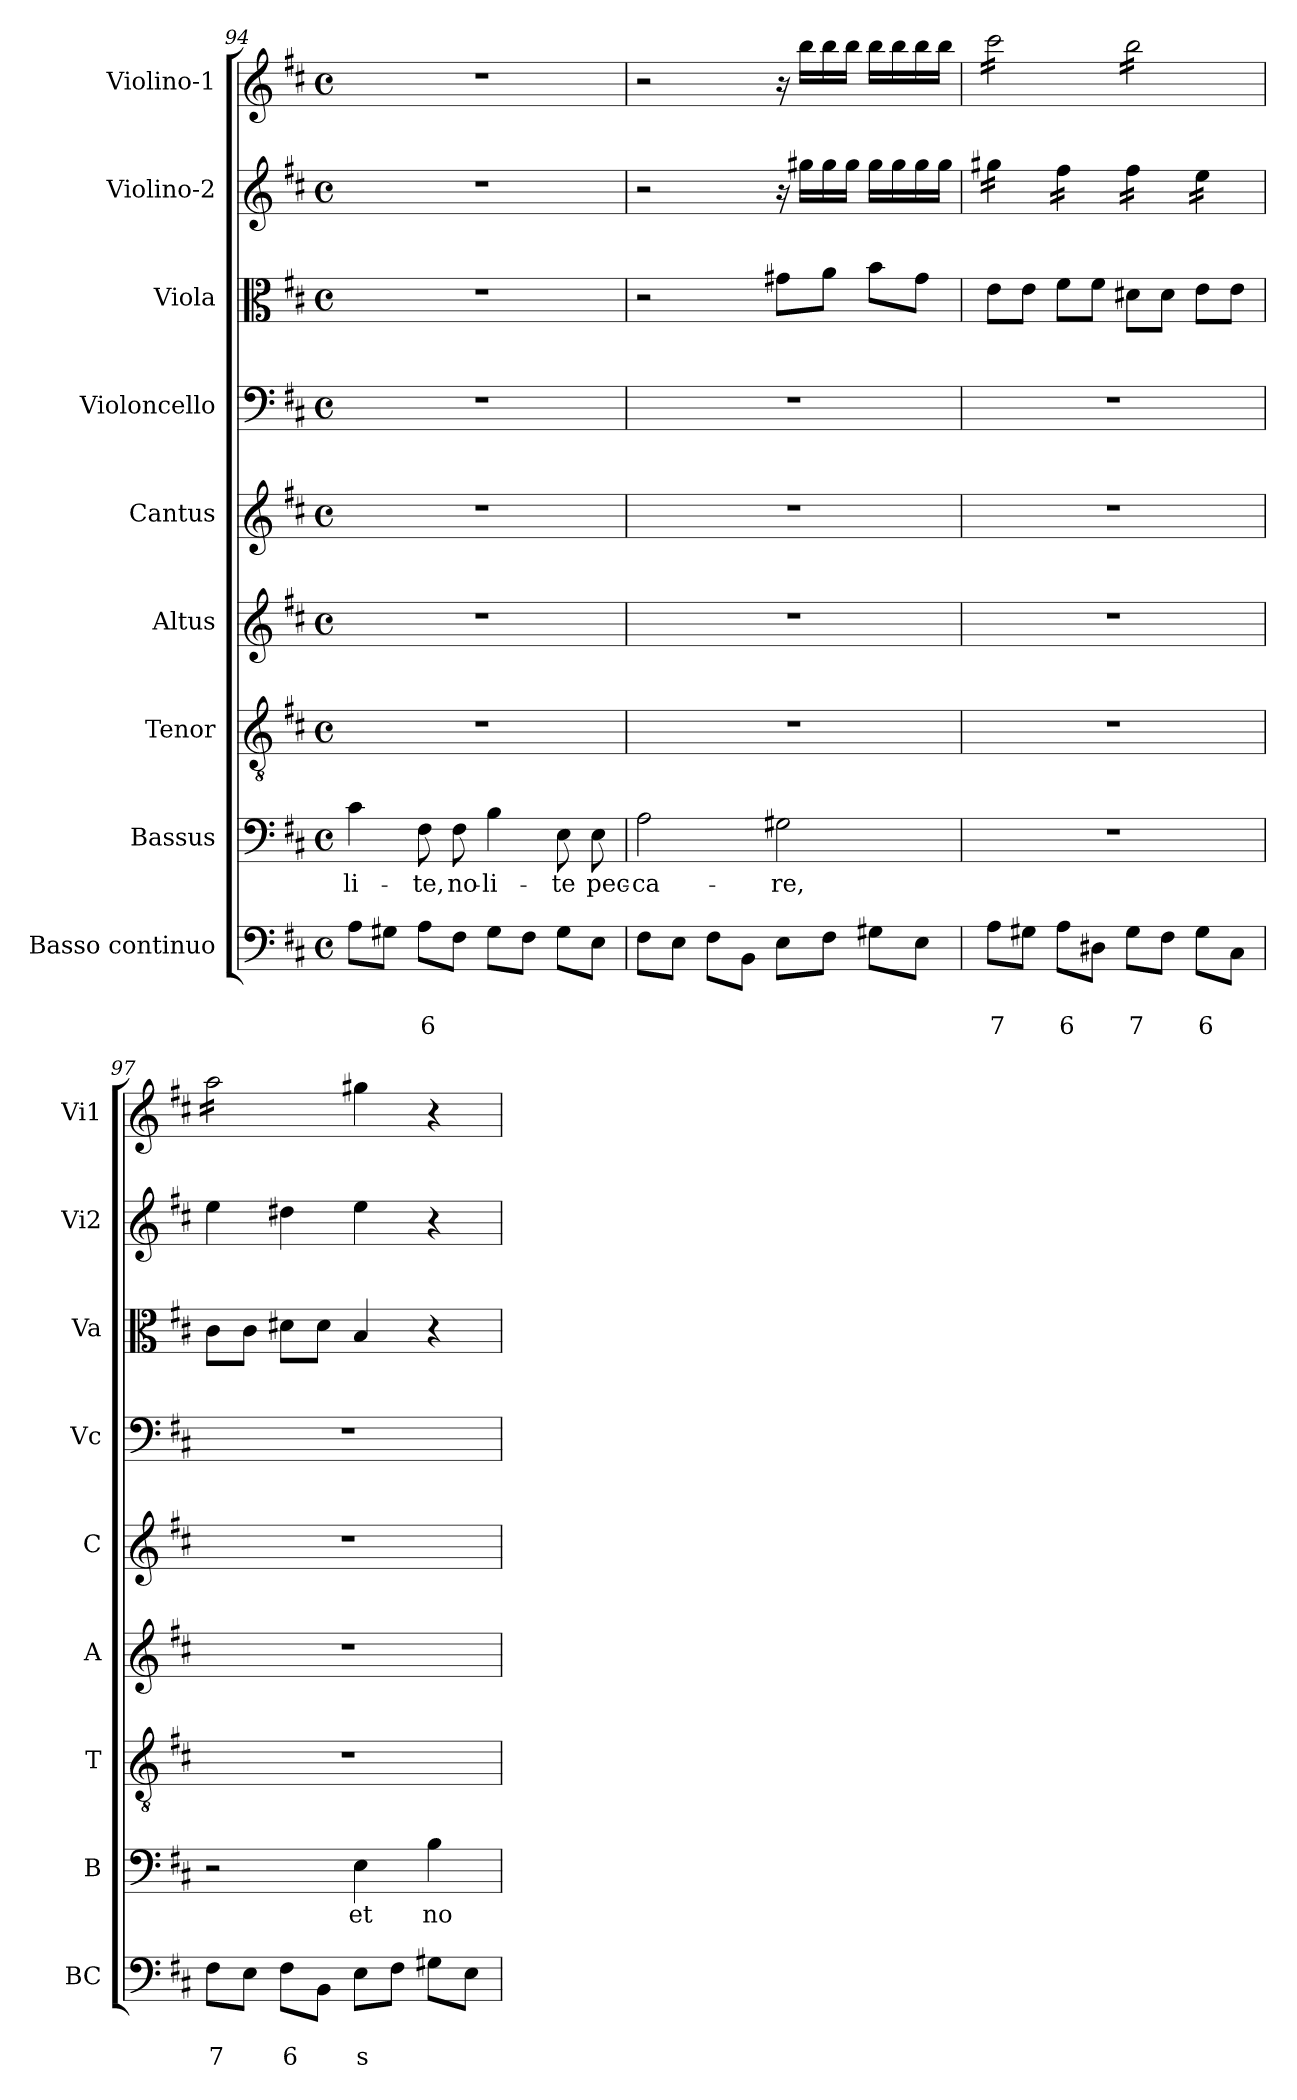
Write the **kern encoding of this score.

**kern	**text	**text	**kern	**text	**kern	**kern	**kern	**kern	**kern	**kern	**kern
*part9	*part9	*part9	*part8	*part8	*part7	*part6	*part5	*part4	*part3	*part2	*part1
*staff9	*staff9	*staff9	*staff8	*staff8	*staff7	*staff6	*staff5	*staff4	*staff3	*staff2	*staff1
*I"Basso continuo	*	*	*I"Bassus	*	*I"Tenor	*I"Altus	*I"Cantus	*I"Violoncello	*I"Viola	*I"Violino-2	*I"Violino-1
*I'BC	*	*	*I'B	*	*I'T	*I'A	*I'C	*I'Vc	*I'Va	*I'Vi2	*I'Vi1
*clefF4	*	*	*clefF4	*	*clefGv2	*clefG2	*clefG2	*clefF4	*clefC3	*clefG2	*clefG2
*k[f#c#]	*	*	*k[f#c#]	*	*k[f#c#]	*k[f#c#]	*k[f#c#]	*k[f#c#]	*k[f#c#]	*k[f#c#]	*k[f#c#]
*D:	*	*	*D:	*	*D:	*D:	*D:	*D:	*D:	*D:	*D:
*M4/4	*	*	*M4/4	*	*M4/4	*M4/4	*M4/4	*M4/4	*M4/4	*M4/4	*M4/4
*met(c)	*	*	*met(c)	*	*met(c)	*met(c)	*met(c)	*met(c)	*met(c)	*met(c)	*met(c)
=94	=94	=94	=94	=94	=94	=94	=94	=94	=94	=94	=94
!	!	!	!	!LO:LY:b	!	!	!	!	!	!	!
8A\L	.	.	4c#\	-li-	1r	1r	1r	1r	1r	1r	1r
8G#X\J	.	.	.	.	.	.	.	.	.	.	.
!	!	!LO:LY:b	!	!LO:LY:b	!	!	!	!	!	!	!
8A\L	.	6	8F#\	-te,	.	.	.	.	.	.	.
!	!	!	!	!LO:LY:b	!	!	!	!	!	!	!
8F#\J	.	.	8F#\	no-	.	.	.	.	.	.	.
!	!	!	!	!LO:LY:b	!	!	!	!	!	!	!
8G#\L	.	.	4B\	-li-	.	.	.	.	.	.	.
8F#\J	.	.	.	.	.	.	.	.	.	.	.
!	!	!	!	!LO:LY:b	!	!	!	!	!	!	!
8G#\L	.	.	8E\	-te	.	.	.	.	.	.	.
!	!	!	!	!LO:LY:b	!	!	!	!	!	!	!
8E\J	.	.	8E\	pec-	.	.	.	.	.	.	.
=95	=95	=95	=95	=95	=95	=95	=95	=95	=95	=95	=95
!	!	!	!	!LO:LY:b	!	!	!	!	!	!	!
8F#\L	.	.	2A\	-ca-	1r	1r	1r	1r	2r	2r	2r
8E\J	.	.	.	.	.	.	.	.	.	.	.
8F#\L	.	.	.	.	.	.	.	.	.	.	.
8BB\J	.	.	.	.	.	.	.	.	.	.	.
!	!	!	!	!LO:LY:b	!	!	!	!	!	!	!
8E\L	.	.	2G#X\	-re,	.	.	.	.	8g#X\L	16r	16r
.	.	.	.	.	.	.	.	.	.	16gg#X\LL	16bb\LL
8F#\J	.	.	.	.	.	.	.	.	8a\J	16gg#\	16bb\
.	.	.	.	.	.	.	.	.	.	16gg#\JJ	16bb\JJ
8G#X\L	.	.	.	.	.	.	.	.	8b\L	16gg#\LL	16bb\LL
.	.	.	.	.	.	.	.	.	.	16gg#\	16bb\
8E\J	.	.	.	.	.	.	.	.	8g#\J	16gg#\	16bb\
.	.	.	.	.	.	.	.	.	.	16gg#\JJ	16bb\JJ
!!LO:PB:g=z
=96	=96	=96	=96	=96	=96	=96	=96	=96	=96	=96	=96
!	!	!LO:LY:b	!	!	!	!	!	!	!	!	!
*	*	*	*	*	*	*	*	*	*	*tremolo	*
*	*	*	*	*	*	*	*	*	*	*	*tremolo
8A\L	.	7	1r	.	1r	1r	1r	1r	8e\L	16gg#X\LL	16ccc#\LL
.	.	.	.	.	.	.	.	.	.	16gg#X\	16ccc#\
8G#X\J	.	.	.	.	.	.	.	.	8e\J	16gg#X\	16ccc#\
.	.	.	.	.	.	.	.	.	.	16gg#X\JJ	16ccc#\
!	!	!LO:LY:b	!	!	!	!	!	!	!	!	!
8A\L	.	6	.	.	.	.	.	.	8f#\L	16ff#\LL	16ccc#\
.	.	.	.	.	.	.	.	.	.	16ff#\	16ccc#\
8D#X\J	.	.	.	.	.	.	.	.	8f#\J	16ff#\	16ccc#\
.	.	.	.	.	.	.	.	.	.	16ff#\JJ	16ccc#\JJ
!	!	!LO:LY:b	!	!	!	!	!	!	!	!	!
8G#\L	.	7	.	.	.	.	.	.	8d#X\L	16ff#\LL	16bb\LL
.	.	.	.	.	.	.	.	.	.	16ff#\	16bb\
8F#\J	.	.	.	.	.	.	.	.	8d#\J	16ff#\	16bb\
.	.	.	.	.	.	.	.	.	.	16ff#\JJ	16bb\
!	!	!LO:LY:b	!	!	!	!	!	!	!	!	!
8G#\L	.	6	.	.	.	.	.	.	8e\L	16ee\LL	16bb\
.	.	.	.	.	.	.	.	.	.	16ee\	16bb\
8C#\J	.	.	.	.	.	.	.	.	8e\J	16ee\	16bb\
.	.	.	.	.	.	.	.	.	.	16ee\JJ	16bb\JJ
*	*	*	*	*	*	*	*	*	*	*Xtremolo	*
=97	=97	=97	=97	=97	=97	=97	=97	=97	=97	=97	=97
!	!	!LO:LY:b	!	!	!	!	!	!	!	!	!
8F#\L	.	7	2r	.	1r	1r	1r	1r	8c#\L	4ee\	16aa\LL
.	.	.	.	.	.	.	.	.	.	.	16aa\
8E\J	.	.	.	.	.	.	.	.	8c#\J	.	16aa\
.	.	.	.	.	.	.	.	.	.	.	16aa\
!	!	!LO:LY:b	!	!	!	!	!	!	!	!	!
8F#\L	.	6	.	.	.	.	.	.	8d#X\L	4dd#X\	16aa\
.	.	.	.	.	.	.	.	.	.	.	16aa\
8BB\J	.	.	.	.	.	.	.	.	8d#\J	.	16aa\
.	.	.	.	.	.	.	.	.	.	.	16aa\JJ
*	*	*	*	*	*	*	*	*	*	*	*Xtremolo
!	!	!LO:LY:b	!	!LO:LY:b	!	!	!	!	!	!	!
8E\L	.	s	4E\	et	.	.	.	.	4B/	4ee\	4gg#X\
8F#\J	.	.	.	.	.	.	.	.	.	.	.
!	!	!	!	!LO:LY:b	!	!	!	!	!	!	!
8G#X\L	.	.	4B\	no-	.	.	.	.	4r	4r	4r
8E\J	.	.	.	.	.	.	.	.	.	.	.
=	=	=	=	=	=	=	=	=	=	=	=
*-	*-	*-	*-	*-	*-	*-	*-	*-	*-	*-	*-
